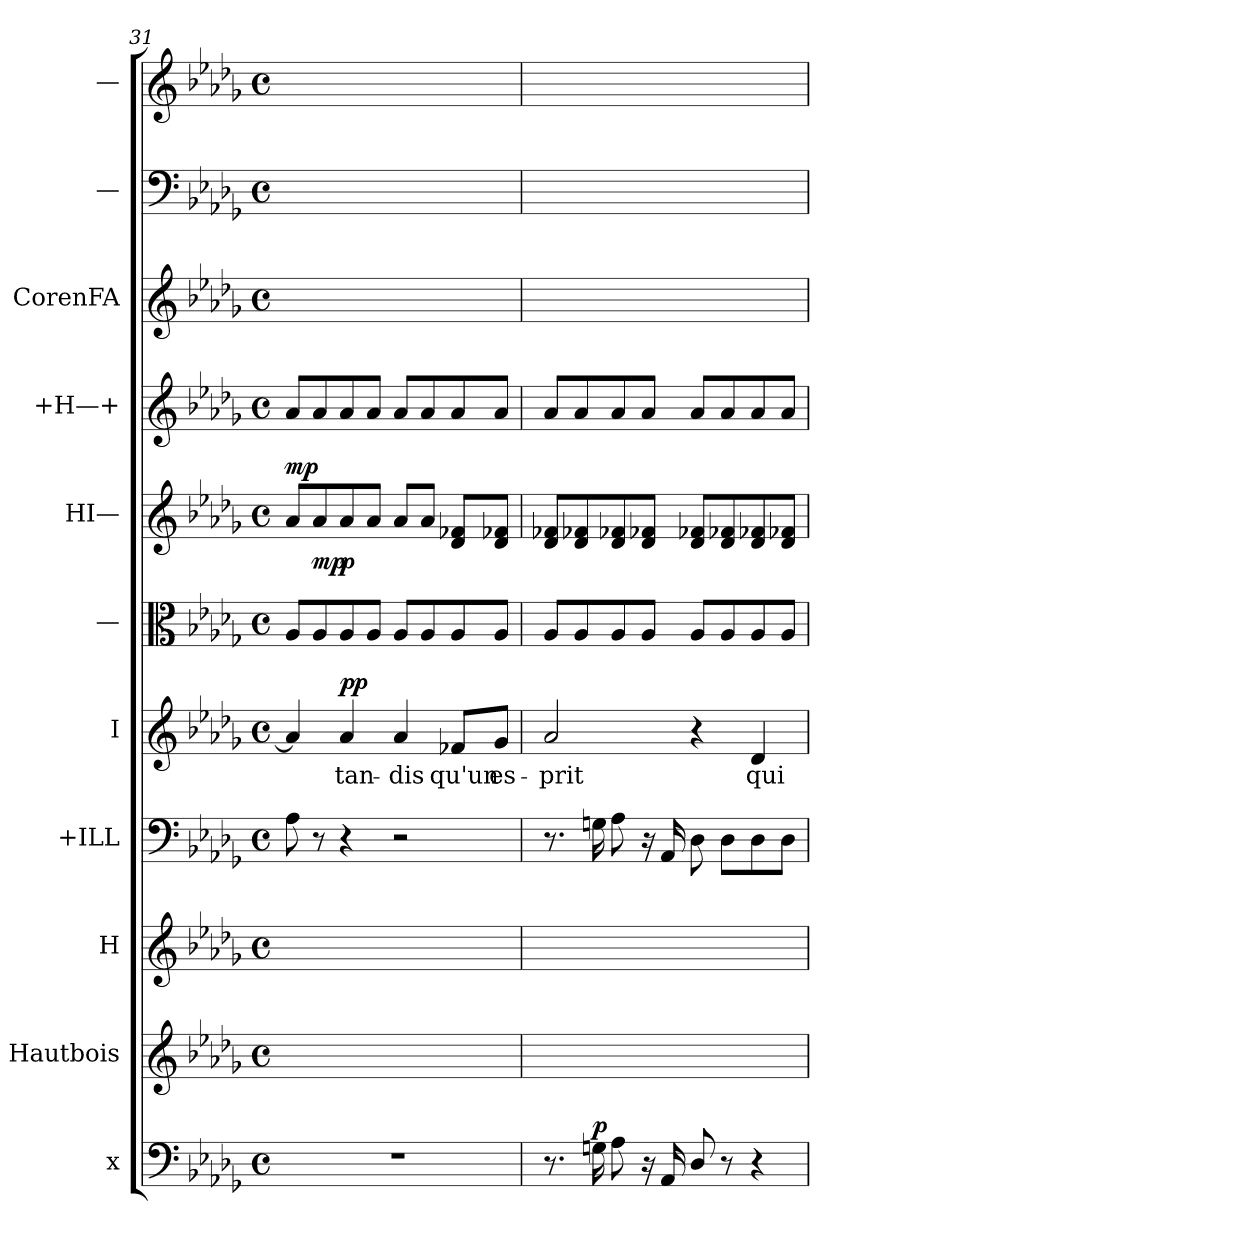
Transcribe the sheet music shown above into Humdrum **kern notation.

**kern	**dynam	**kern	**kern	**kern	**kern	**text	**dynam	**kern	**dynam	**kern	**dynam	**kern	**kern	**kern	**kern
*part11	*part11	*part10	*part9	*part8	*part7	*part7	*part7	*part6	*part6	*part5	*part5	*part4	*part3	*part2	*part1
*staff11	*staff11	*staff10	*staff9	*staff8	*staff7	*staff7	*staff7	*staff6	*staff6	*staff5	*staff5	*staff4	*staff3	*staff2	*staff1
*I"x	*	*I"Hautbois	*I"H	*I"+ILL	*I"I	*	*	*I"—	*	*I"HI—	*	*I"+H—+	*I"CorenFA	*I"—	*I"—
*clefF4	*	*clefG2	*clefG2	*clefF4	*clefG2	*	*	*clefC3	*	*clefG2	*	*clefG2	*clefG2	*clefF4	*clefG2
*k[b-e-a-d-g-]	*	*k[b-e-a-d-g-]	*k[b-e-a-d-g-]	*k[b-e-a-d-g-]	*k[b-e-a-d-g-]	*	*	*k[b-e-a-d-g-]	*	*k[b-e-a-d-g-]	*	*k[b-e-a-d-g-]	*k[b-e-a-d-g-]	*k[b-e-a-d-g-]	*k[b-e-a-d-g-]
*M4/4	*	*M4/4	*M4/4	*M4/4	*M4/4	*	*	*M4/4	*	*M4/4	*	*M4/4	*M4/4	*M4/4	*M4/4
*met(c)	*	*met(c)	*met(c)	*met(c)	*met(c)	*	*	*met(c)	*	*met(c)	*	*met(c)	*met(c)	*met(c)	*met(c)
=31	=31	=31	=31	=31	=31	=31	=31	=31	=31	=31	=31	=31	=31	=31	=31
!	!	!	!	!	!	!	!	!	!	!	!LO:DY:a	!	!	!	!
1r	.	1ryy	1ryy	8A-i\	4a-i/]	.	.	8A-i/L	.	8a-i/L	mp	8a-i/L	1ryy	1ryy	1ryy
!	!	!	!	!	!	!	!	!	!LO:DY:a	!	!	!	!	!	!
.	.	.	.	8r	.	.	.	8A-i/	mp	8a-i/	.	8a-i/	.	.	.
!	!	!	!	!	!	!	!LO:DY:a	!	!LO:DY:a	!	!	!	!	!	!
.	.	.	.	4r	4a-i/	tan-	pp	8A-i/	p	8a-i/	.	8a-i/	.	.	.
.	.	.	.	.	.	.	.	8A-i/J	.	8a-i/J	.	8a-i/J	.	.	.
.	.	.	.	2r	4a-i/	dis	.	8A-i/L	.	8a-i/L	.	8a-i/L	.	.	.
.	.	.	.	.	.	.	.	8A-i/	.	8a-i/J	.	8a-i/	.	.	.
.	.	.	.	.	8f-Xi/L	qu'un	.	8A-i/	.	8f-Xi/ 8d-i/L	.	8a-i/	.	.	.
.	.	.	.	.	8g-i/J	es-	.	8A-i/J	.	8f-Xi/ 8d-i/J	.	8a-i/J	.	.	.
=32	=32	=32	=32	=32	=32	=32	=32	=32	=32	=32	=32	=32	=32	=32	=32
8.r	.	1ryy	1ryy	8.r	2a-i/	prit	.	8A-i/L	.	8f-Xi/ 8d-i/L	.	8a-i/L	1ryy	1ryy	1ryy
.	.	.	.	.	.	.	.	8A-i/	.	8f-Xi/ 8d-i/	.	8a-i/	.	.	.
!	!LO:DY:a	!	!	!	!	!	!	!	!	!	!	!	!	!	!
16Gni\	p	.	.	16Gni\	.	.	.	.	.	.	.	.	.	.	.
8A-i\	.	.	.	8A-i\	.	.	.	8A-i/	.	8f-Xi/ 8d-i/	.	8a-i/	.	.	.
16r	.	.	.	16r	.	.	.	8A-i/J	.	8f-Xi/ 8d-i/J	.	8a-i/J	.	.	.
16AA-i/	.	.	.	16AA-i/	.	.	.	.	.	.	.	.	.	.	.
8D-i/	.	.	.	8D-i\	4r	.	.	8A-i/L	.	8f-Xi/ 8d-i/L	.	8a-i/L	.	.	.
8r	.	.	.	8D-i\L	.	.	.	8A-i/	.	8f-Xi/ 8d-i/	.	8a-i/	.	.	.
4r	.	.	.	8D-i\	4d-i/	qui	.	8A-i/	.	8f-Xi/ 8d-i/	.	8a-i/	.	.	.
.	.	.	.	8D-i\J	.	.	.	8A-i/J	.	8f-Xi/ 8d-i/J	.	8a-i/J	.	.	.
=	=	=	=	=	=	=	=	=	=	=	=	=	=	=	=
*-	*-	*-	*-	*-	*-	*-	*-	*-	*-	*-	*-	*-	*-	*-	*-
